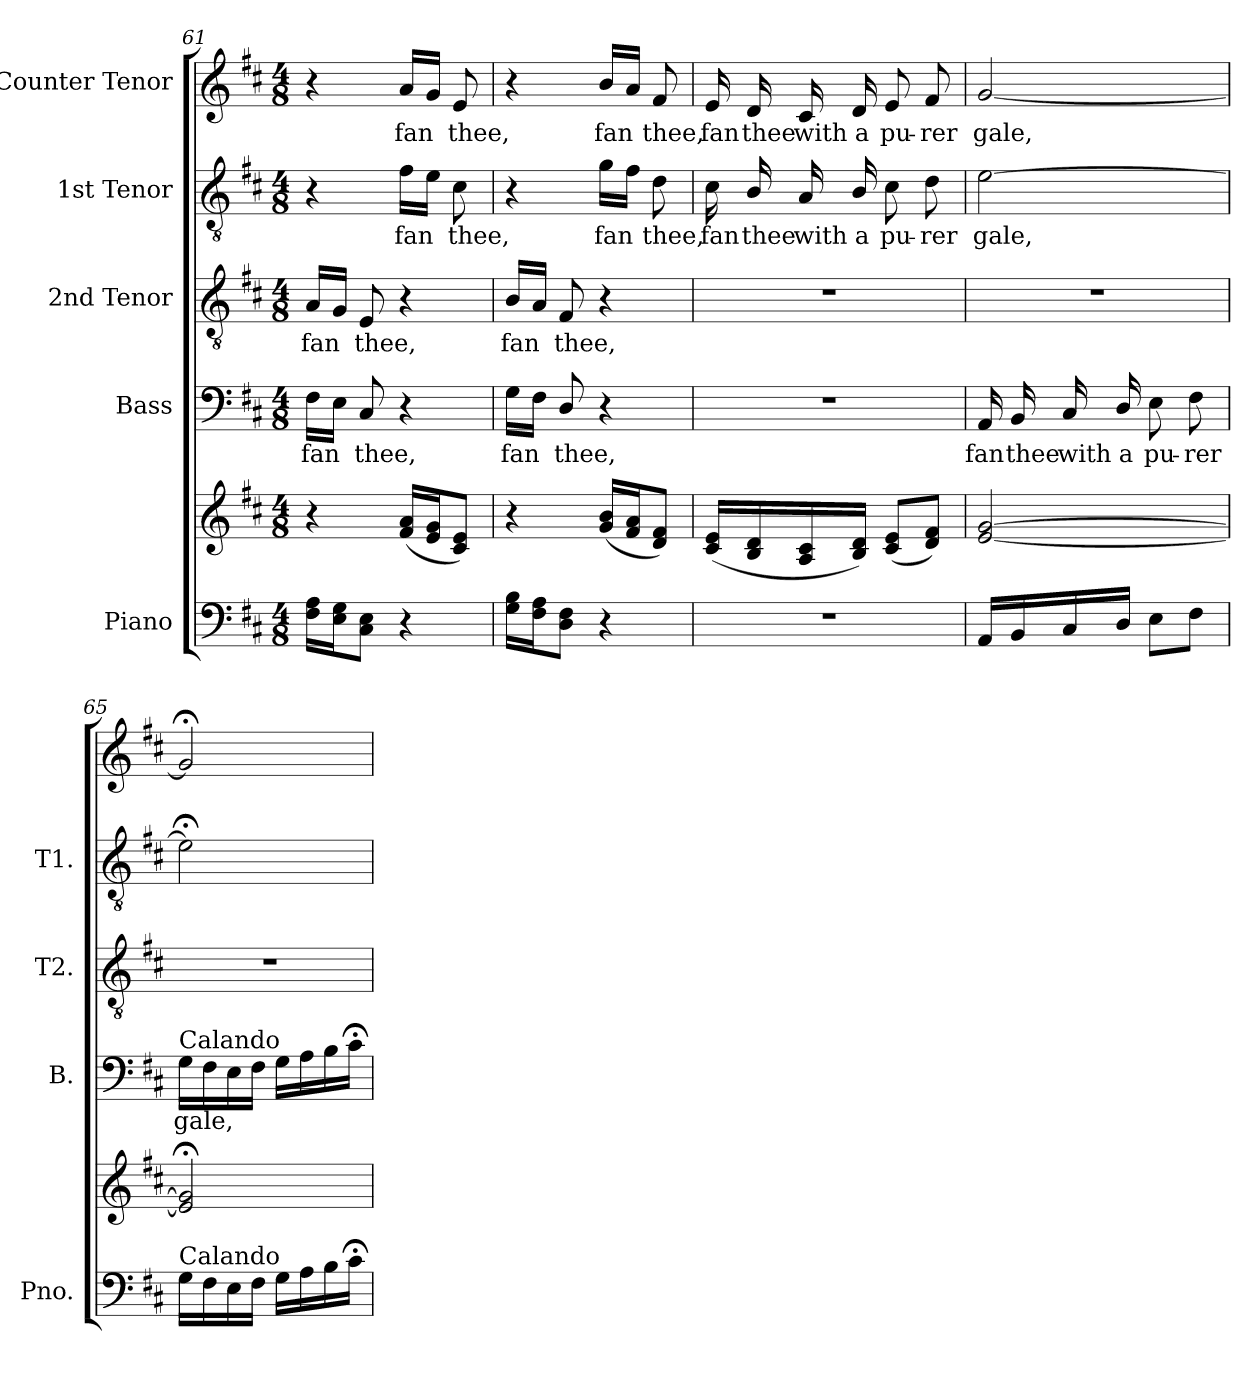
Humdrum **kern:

**kern	**kern	**kern	**text	**kern	**text	**kern	**text	**kern	**text
*part5	*part5	*part4	*part4	*part3	*part3	*part2	*part2	*part1	*part1
*staff6	*staff5	*staff4	*staff4	*staff3	*staff3	*staff2	*staff2	*staff1	*staff1
*I"Piano	*	*I"Bass	*	*I"2nd Tenor	*	*I"1st Tenor	*	*I"Counter Tenor	*
*I'Pno.	*	*I'B.	*	*I'T2.	*	*I'T1.	*	*	*
*clefF4	*clefG2	*clefF4	*	*clefGv2	*	*clefGv2	*	*clefG2	*
*	*	*	*	*ITrd7c12	*	*ITrd7c12	*	*	*
*k[f#c#]	*k[f#c#]	*k[f#c#]	*	*k[f#c#]	*	*k[f#c#]	*	*k[f#c#]	*
*D:	*D:	*D:	*	*D:	*	*D:	*	*D:	*
*M4/8	*M4/8	*M4/8	*	*M4/8	*	*M4/8	*	*M4/8	*
=61	=61	=61	=61	=61	=61	=61	=61	=61	=61
!	!	!	!LO:LY:b:color=#000000	!	!	!	!	!	!
!	!	!	!	!	!LO:LY:b:color=#000000	!	!	!	!
16F#i\ 16AiLL	4r	16F#i\LL	fan	16AAi/LL	fan	4r	.	4r	.
16Ei\ 16GiJ	.	16Ei\JJ	.	16GGi/JJ	.	.	.	.	.
!	!	!	!LO:LY:b:color=#000000	!	!	!	!	!	!
!	!	!	!	!	!LO:LY:b:color=#000000	!	!	!	!
8C#i\ 8EiJ	.	8C#i/	thee,	8EEi/	thee,	.	.	.	.
!	!	!	!	!	!	!	!LO:LY:b:color=#000000	!	!
!	!	!	!	!	!	!	!	!	!LO:LY:b:color=#000000
4r	(16f#i/ 16aiLL	4r	.	4r	.	16F#i\LL	fan	16ai/LL	fan
.	16ei/ 16giJ	.	.	.	.	16Ei\JJ	.	16gi/JJ	.
!	!	!	!	!	!	!	!LO:LY:b:color=#000000	!	!
!	!	!	!	!	!	!	!	!	!LO:LY:b:color=#000000
.	8c#i/ 8eiJ)	.	.	.	.	8C#i\	thee,	8ei/	thee,
=62	=62	=62	=62	=62	=62	=62	=62	=62	=62
!	!	!	!LO:LY:b:color=#000000	!	!	!	!	!	!
!	!	!	!	!	!LO:LY:b:color=#000000	!	!	!	!
16Gi\ 16BiLL	4r	16Gi\LL	fan	16BBi/LL	fan	4r	.	4r	.
16F#i\ 16AiJ	.	16F#i\JJ	.	16AAi/JJ	.	.	.	.	.
!	!	!	!LO:LY:b:color=#000000	!	!	!	!	!	!
!	!	!	!	!	!LO:LY:b:color=#000000	!	!	!	!
8Di\ 8F#iJ	.	8Di/	thee,	8FF#i/	thee,	.	.	.	.
!	!	!	!	!	!	!	!LO:LY:b:color=#000000	!	!
!	!	!	!	!	!	!	!	!	!LO:LY:b:color=#000000
4r	(16gi/ 16biLL	4r	.	4r	.	16Gi\LL	fan	16bi/LL	fan
.	16f#i/ 16aiJ	.	.	.	.	16F#i\JJ	.	16ai/JJ	.
!	!	!	!	!	!	!	!LO:LY:b:color=#000000	!	!
!	!	!	!	!	!	!	!	!	!LO:LY:b:color=#000000
.	8di/ 8f#iJ)	.	.	.	.	8Di\	thee,	8f#i/	thee,
!!LO:PB:g=z
=63	=63	=63	=63	=63	=63	=63	=63	=63	=63
!LO:N:vis=1	!	!LO:N:vis=1	!	!LO:N:vis=1	!	!	!	!	!
!	!	!	!	!	!	!	!LO:LY:b:color=#000000	!	!
!	!	!	!	!	!	!	!	!	!LO:LY:b:color=#000000
2r	(16c#i/ 16eiLL	2r	.	2r	.	16C#i\	fan	16ei/	fan
!	!	!	!	!	!	!	!LO:LY:b:color=#000000	!	!
!	!	!	!	!	!	!	!	!	!LO:LY:b:color=#000000
.	16Bi/ 16di	.	.	.	.	16BBi/	thee	16di/	thee
!	!	!	!	!	!	!	!LO:LY:b:color=#000000	!	!
!	!	!	!	!	!	!	!	!	!LO:LY:b:color=#000000
.	16Ai/ 16c#i	.	.	.	.	16AAi/	with	16c#i/	with
!	!	!	!	!	!	!	!LO:LY:b:color=#000000	!	!
!	!	!	!	!	!	!	!	!	!LO:LY:b:color=#000000
.	16Bi/ 16diJJ)	.	.	.	.	16BBi/	a	16di/	a
!	!	!	!	!	!	!	!LO:LY:b:color=#000000	!	!
!	!	!	!	!	!	!	!	!	!LO:LY:b:color=#000000
.	(8c#i/ 8eiL	.	.	.	.	8C#i\	pu-	8ei/	pu-
!	!	!	!	!	!	!	!LO:LY:b:color=#000000	!	!
!	!	!	!	!	!	!	!	!	!LO:LY:b:color=#000000
.	8di/ 8f#iJ)	.	.	.	.	8Di\	-rer	8f#i/	-rer
=64	=64	=64	=64	=64	=64	=64	=64	=64	=64
!	!	!	!LO:LY:b:color=#000000	!LO:N:vis=1	!	!	!	!	!
!	!	!	!	!	!	!	!LO:LY:b:color=#000000	!	!
!	!	!	!	!	!	!	!	!	!LO:LY:b:color=#000000
16AAi/LL	[2ei/ [2gi	16AAi/	fan	2r	.	[2Ei\	gale,	[2gi/	gale,
!	!	!	!LO:LY:b:color=#000000	!	!	!	!	!	!
16BBi/	.	16BBi/	thee	.	.	.	.	.	.
!	!	!	!LO:LY:b:color=#000000	!	!	!	!	!	!
16C#i/	.	16C#i/	with	.	.	.	.	.	.
!	!	!	!LO:LY:b:color=#000000	!	!	!	!	!	!
16Di/JJ	.	16Di/	a	.	.	.	.	.	.
!	!	!	!LO:LY:b:color=#000000	!	!	!	!	!	!
8Ei\L	.	8Ei\	pu-	.	.	.	.	.	.
!	!	!	!LO:LY:b:color=#000000	!	!	!	!	!	!
8F#i\J	.	8F#i\	-rer	.	.	.	.	.	.
=65	=65	=65	=65	=65	=65	=65	=65	=65	=65
!	!	!LO:TX:a:t=Calando	!	!	!	!	!	!	!
!LO:TX:a:t=Calando	!	!	!	!	!	!	!	!	!
!	!	!	!LO:LY:b:color=#000000	!LO:N:vis=1	!	!	!	!	!
16Gi\LL	2ei/]; 2gi];	16Gi\LL	gale,	2r	.	2E;i\]	.	2g;i/]	.
16F#i\	.	16F#i\	.	.	.	.	.	.	.
16Ei\	.	16Ei\	.	.	.	.	.	.	.
16F#i\JJ	.	16F#i\JJ	.	.	.	.	.	.	.
16Gi\LL	.	16Gi\LL	.	.	.	.	.	.	.
16Ai\	.	16Ai\	.	.	.	.	.	.	.
16Bi\	.	16Bi\	.	.	.	.	.	.	.
16c#;i\JJ	.	16c#;i\JJ	.	.	.	.	.	.	.
=	=	=	=	=	=	=	=	=	=
*-	*-	*-	*-	*-	*-	*-	*-	*-	*-
